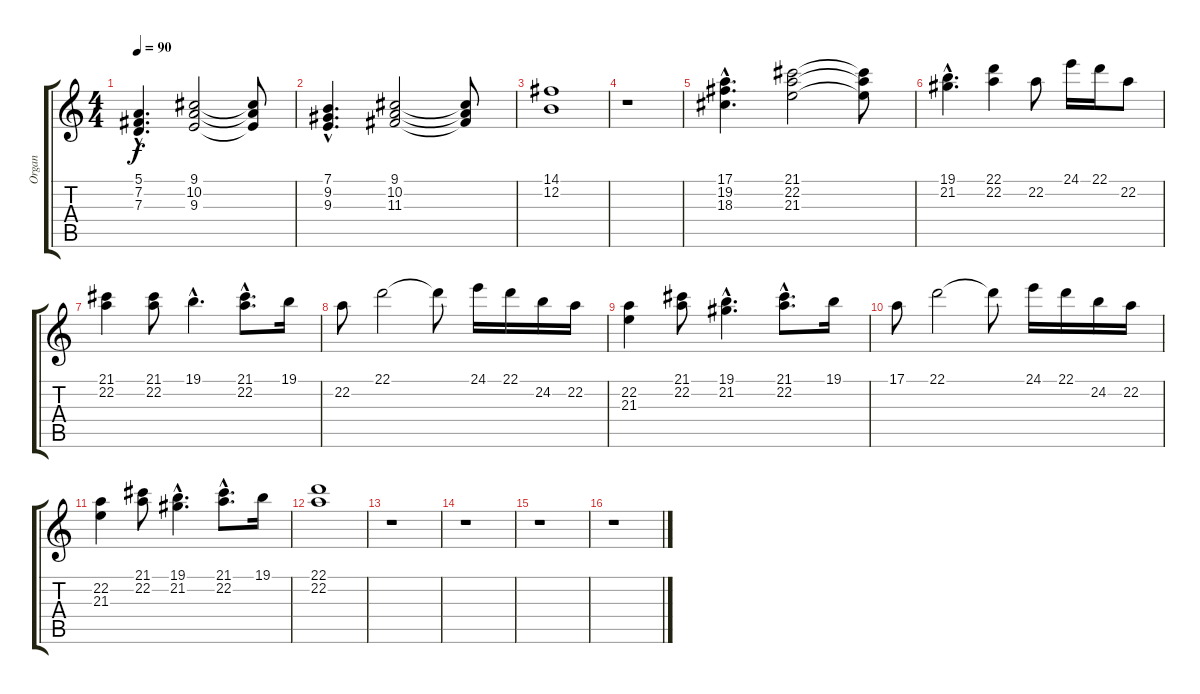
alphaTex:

\track ("Organ" "Organ") {instrument drawbarorgan}
\staff {score tabs}
\tuning (E4 B3 G3 D3 A2 E2) {hide}
\ts (4 4)
\tempo 90
\clef g2
\ks c
(5.1{hac} 7.2{hac} 7.3{hac}).4{d dy f} (9.1 10.2 9.3).2 (9.1{t} 10.2{t} 9.3{t}).8 |
(7.1{hac} 9.2{hac} 9.3{hac}).4{d} (9.1 10.2 11.3).2 (9.1{t} 10.2{t} 11.3{t}).8 |
(14.1 12.2).1 |
r.1 |
(17.1{hac} 19.2{hac} 18.3{hac}).4{d} (21.1 22.2 21.3).2 (21.1{t} 22.2{t} 21.3{t}).8 |
(19.1{hac} 21.2{hac}).4{d} (22.1 22.2).4 22.2.8 24.1.16 22.1.16 22.2.8 |
(21.1 22.2).4 (21.1 22.2).8 19.1{hac}.4{d} (21.1{hac} 22.2{hac}).8{d} 19.1.16 |
22.2.8 22.1.2 22.1{t}.8 24.1.16 22.1.16 24.2.16 22.2.16 |
(22.2 21.3).4 (21.1 22.2).8 (19.1{hac} 21.2{hac}).4{d} (21.1{hac} 22.2{hac}).8{d} 19.1.16 |
17.1.8 22.1.2 22.1{t}.8 24.1.16 22.1.16 24.2.16 22.2.16 |
(22.2 21.3).4 (21.1 22.2).8 (19.1{hac} 21.2{hac}).4{d} (21.1{hac} 22.2{hac}).8{d} 19.1.16 |
(22.1 22.2).1 |
r.1 |
r.1 |
r.1 |
r.1
